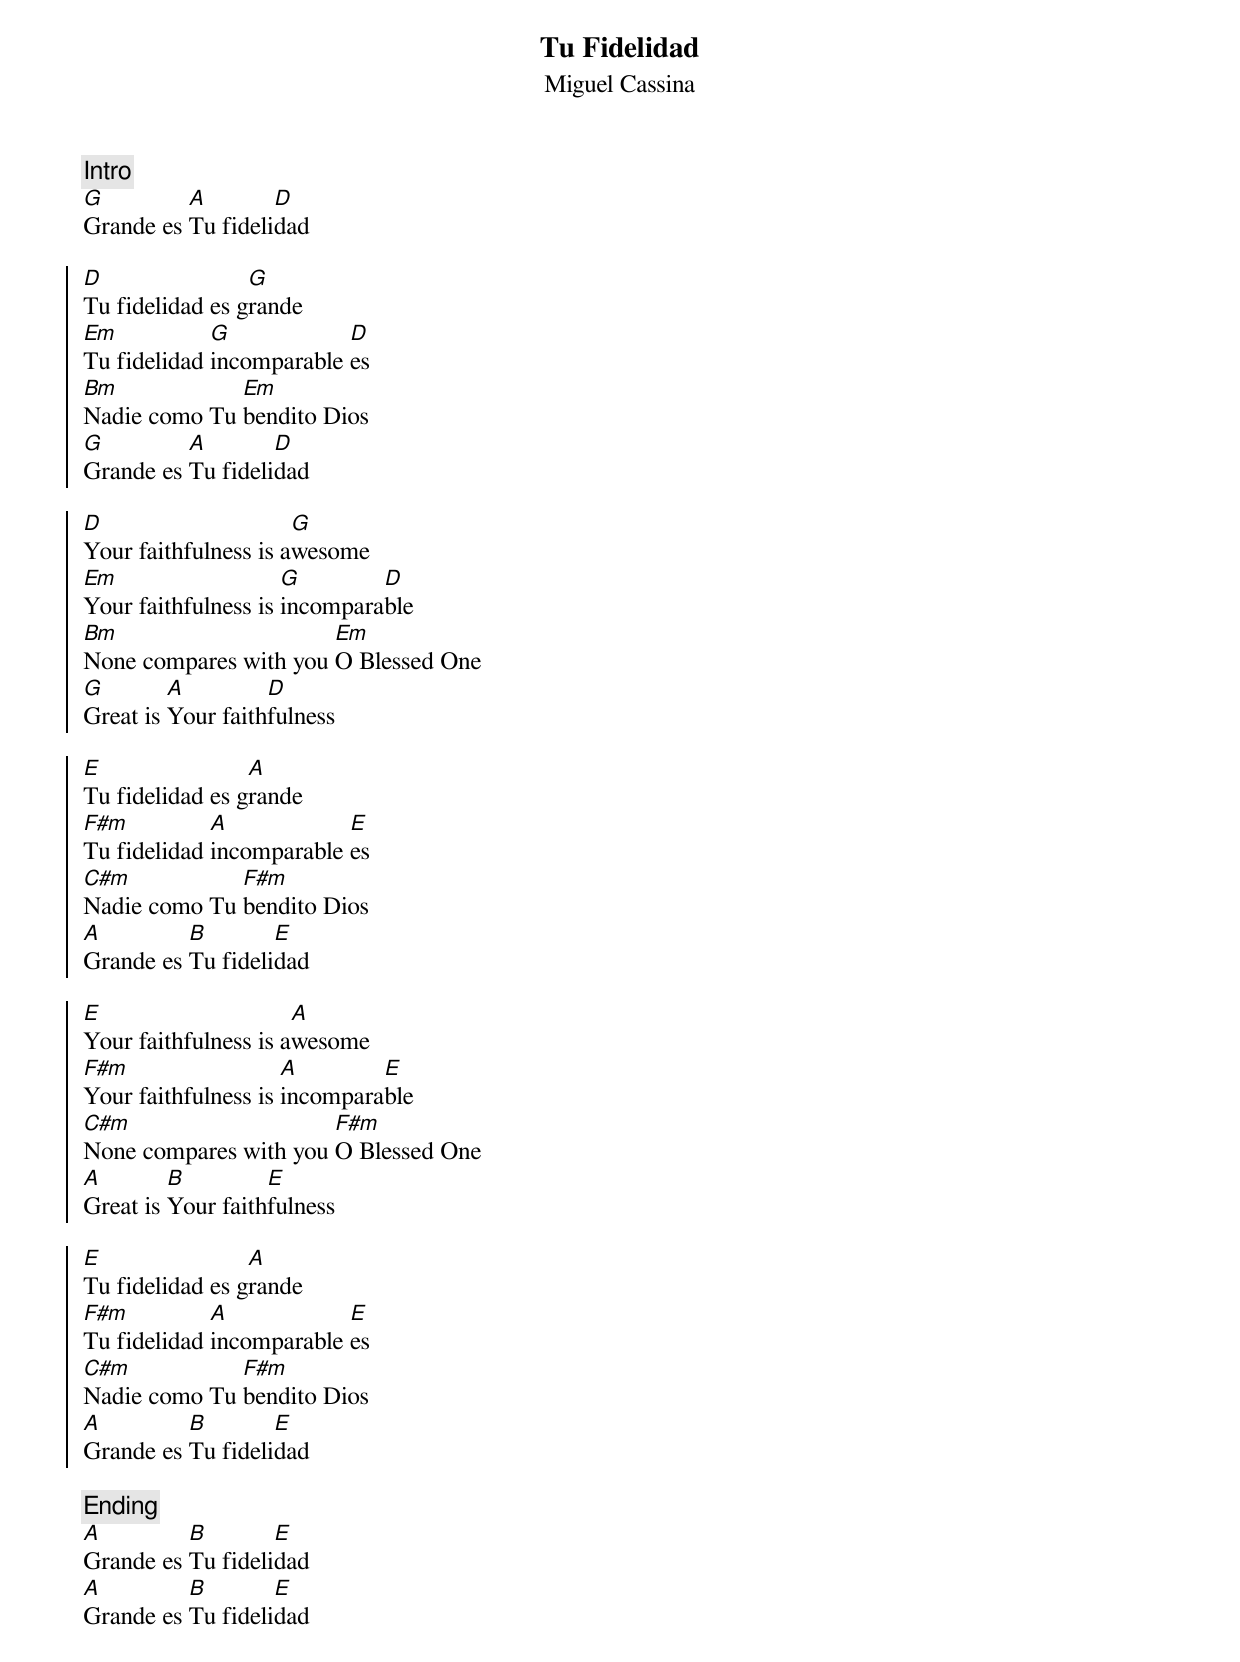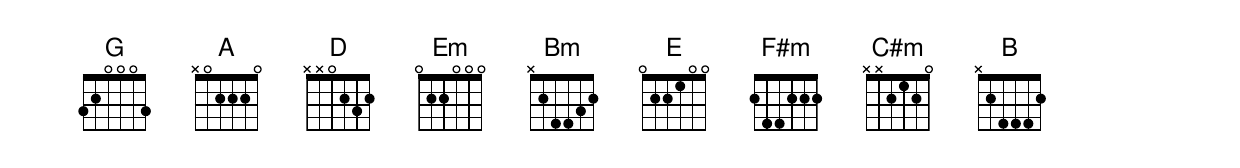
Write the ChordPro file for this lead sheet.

{title:Tu Fidelidad}
{subtitle:Miguel Cassina}
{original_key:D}
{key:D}
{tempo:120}
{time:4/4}
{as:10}

{c:Intro}
[G]Grande es [A]Tu fideli[D]dad

{soc}
[D]Tu fidelidad es g[G]rande
[Em]Tu fidelidad [G]incomparable [D]es
[Bm]Nadie como Tu [Em]bendito Dios
[G]Grande es [A]Tu fideli[D]dad

[D]Your faithfulness is a[G]wesome
[Em]Your faithfulness is [G]incompara[D]ble
[Bm]None compares with you [Em]O Blessed One
[G]Great is [A]Your faith[D]fulness
{eoc}

{soc}
[E]Tu fidelidad es g[A]rande
[F#m]Tu fidelidad [A]incomparable [E]es
[C#m]Nadie como Tu [F#m]bendito Dios
[A]Grande es [B]Tu fideli[E]dad

[E]Your faithfulness is a[A]wesome
[F#m]Your faithfulness is [A]incompara[E]ble
[C#m]None compares with you [F#m]O Blessed One
[A]Great is [B]Your faith[E]fulness
{eoc}

{soc}
[E]Tu fidelidad es g[A]rande
[F#m]Tu fidelidad [A]incomparable [E]es
[C#m]Nadie como Tu [F#m]bendito Dios
[A]Grande es [B]Tu fideli[E]dad
{eoc}

{c:Ending}
[A]Grande es [B]Tu fideli[E]dad
[A]Grande es [B]Tu fideli[E]dad
